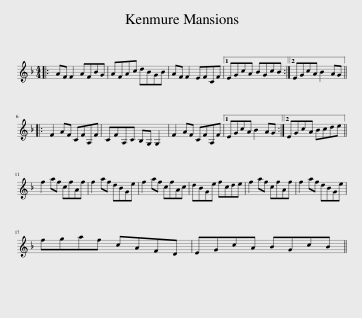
X:1
L:1/8
M:4/4
I:linebreak $
K:F
V:1 treble
V:1
|: AF F2 AFBG | AFAc dBGB | AF F2 EFCF |1 EGcA BGcB :|2 EGcA B2 AG |:$ %5
 F2 AF CFA,F | CFA,C B,G, G,2 | F2 AF CFA,F |1 EGcA B2 AG :|2 EGcA Bcde ||$ %10
 f2 af cfAf | f2 af dBGe | f2 af cfAc | dBGe fcde | f2 af cfAf | %15
 f2 af dBGe |$ fgaf cAFD | EGcA BGcB || %18
